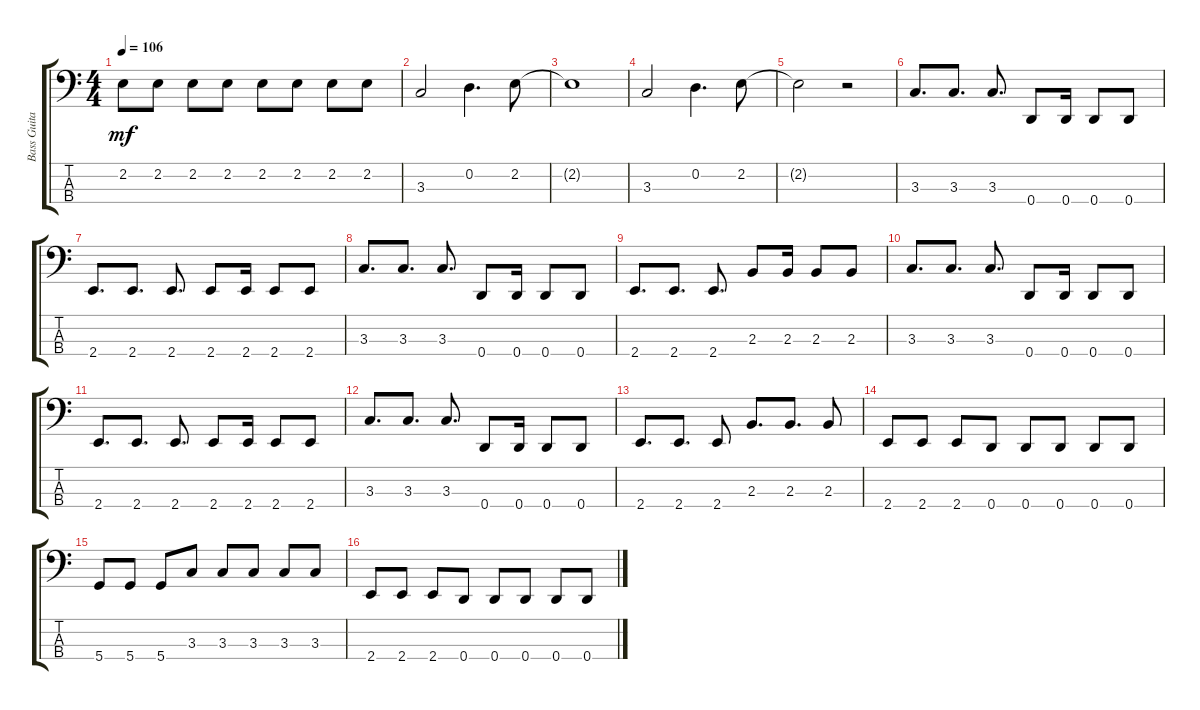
\track ("Bass Guitar" "Bass Guita") {instrument electricbassfinger}
\staff {score tabs}
\tuning (G2 D2 A1 D1) {hide}
\ts (4 4)
\tempo 106
\clef f4
\ks c
2.2.8{dy mf} 2.2.8 2.2.8 2.2.8 2.2.8 2.2.8 2.2.8 2.2.8 |
3.3.2 0.2.4{d} 2.2.8 |
2.2{t}.1 |
3.3.2 0.2.4{d} 2.2.8 |
2.2{t}.2 r.2 |
3.3.8{d} 3.3.8{d} 3.3.8{d} 0.4.8 0.4.16 0.4.8 0.4.8 |
2.4.8{d} 2.4.8{d} 2.4.8{d} 2.4.8 2.4.16 2.4.8 2.4.8 |
3.3.8{d} 3.3.8{d} 3.3.8{d} 0.4.8 0.4.16 0.4.8 0.4.8 |
2.4.8{d} 2.4.8{d} 2.4.8{d} 2.3.8 2.3.16 2.3.8 2.3.8 |
3.3.8{d} 3.3.8{d} 3.3.8{d} 0.4.8 0.4.16 0.4.8 0.4.8 |
2.4.8{d} 2.4.8{d} 2.4.8{d} 2.4.8 2.4.16 2.4.8 2.4.8 |
3.3.8{d} 3.3.8{d} 3.3.8{d} 0.4.8 0.4.16 0.4.8 0.4.8 |
2.4.8{d} 2.4.8{d} 2.4.8 2.3.8{d} 2.3.8{d} 2.3.8 |
2.4.8 2.4.8 2.4.8 0.4.8 0.4.8 0.4.8 0.4.8 0.4.8 |
5.4.8 5.4.8 5.4.8 3.3.8 3.3.8 3.3.8 3.3.8 3.3.8 |
2.4.8 2.4.8 2.4.8 0.4.8 0.4.8 0.4.8 0.4.8 0.4.8
